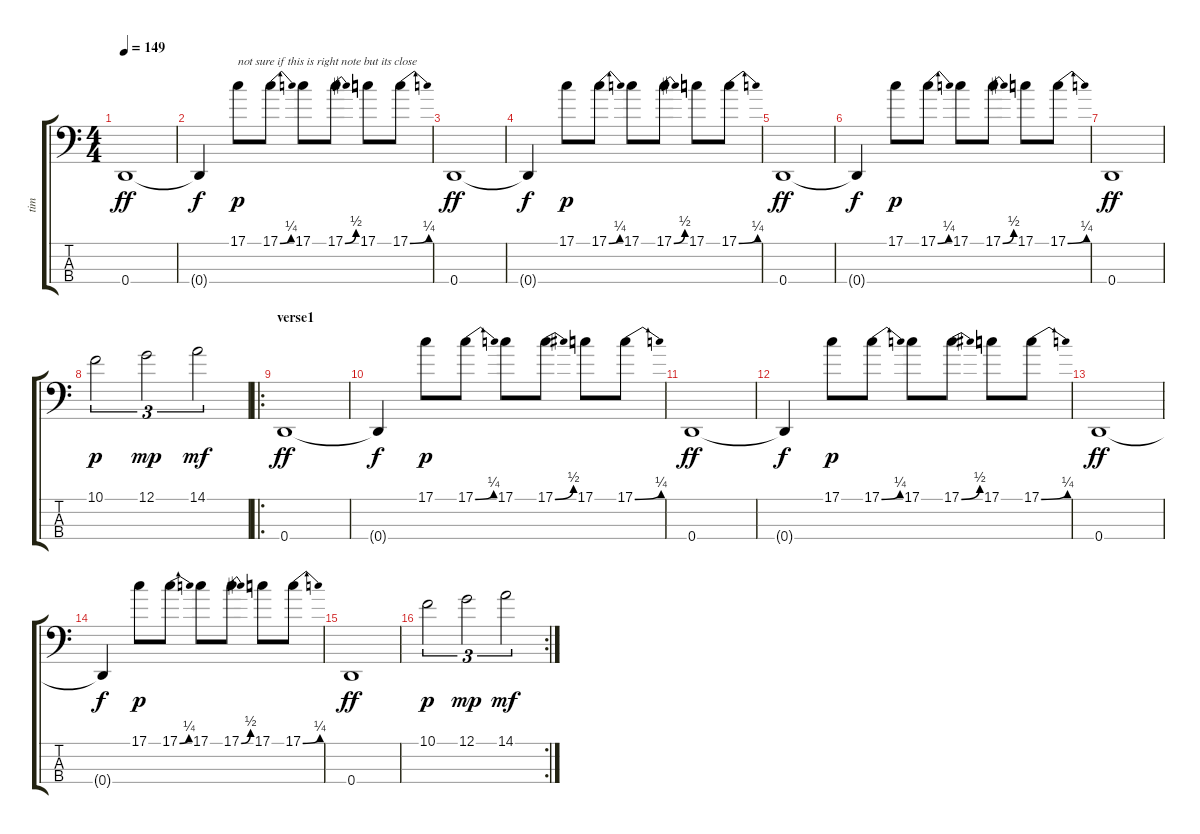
\track ("tim" "tim") {instrument electricbassfinger}
\staff {score tabs}
\tuning (G2 D2 A1 D1) {hide}
\ts (4 4)
\tempo 149
\clef f4
\ks c
0.4.1{dy ff} |
0.4{t}.4{dy f} 17.1.8{txt "not sure if this is right note but its close" dy p} 17.1{be (bend 0 0 60 1)}.8 17.1.8 17.1{be (bend 0 0 60 2)}.8 17.1.8 17.1{be (bend 0 0 60 1)}.8 |
0.4.1{dy ff} |
0.4{t}.4{dy f} 17.1.8{dy p} 17.1{be (bend 0 0 60 1)}.8 17.1.8 17.1{be (bend 0 0 60 2)}.8 17.1.8 17.1{be (bend 0 0 60 1)}.8 |
0.4.1{dy ff} |
0.4{t}.4{dy f} 17.1.8{dy p} 17.1{be (bend 0 0 60 1)}.8 17.1.8 17.1{be (bend 0 0 60 2)}.8 17.1.8 17.1{be (bend 0 0 60 1)}.8 |
0.4.1{dy ff} |
10.1.2{tu (3 2) dy p} 12.1.2{tu (3 2) dy mp} 14.1.2{tu (3 2) dy mf} |
\ro
\section ("" "verse1")
0.4.1{dy ff} |
0.4{t}.4{dy f} 17.1.8{dy p} 17.1{be (bend 0 0 60 1)}.8 17.1.8 17.1{be (bend 0 0 60 2)}.8 17.1.8 17.1{be (bend 0 0 60 1)}.8 |
0.4.1{dy ff} |
0.4{t}.4{dy f} 17.1.8{dy p} 17.1{be (bend 0 0 60 1)}.8 17.1.8 17.1{be (bend 0 0 60 2)}.8 17.1.8 17.1{be (bend 0 0 60 1)}.8 |
0.4.1{dy ff} |
0.4{t}.4{dy f} 17.1.8{dy p} 17.1{be (bend 0 0 60 1)}.8 17.1.8 17.1{be (bend 0 0 60 2)}.8 17.1.8 17.1{be (bend 0 0 60 1)}.8 |
0.4.1{dy ff} |
\rc 2
10.1.2{tu (3 2) dy p} 12.1.2{tu (3 2) dy mp} 14.1.2{tu (3 2) dy mf}
